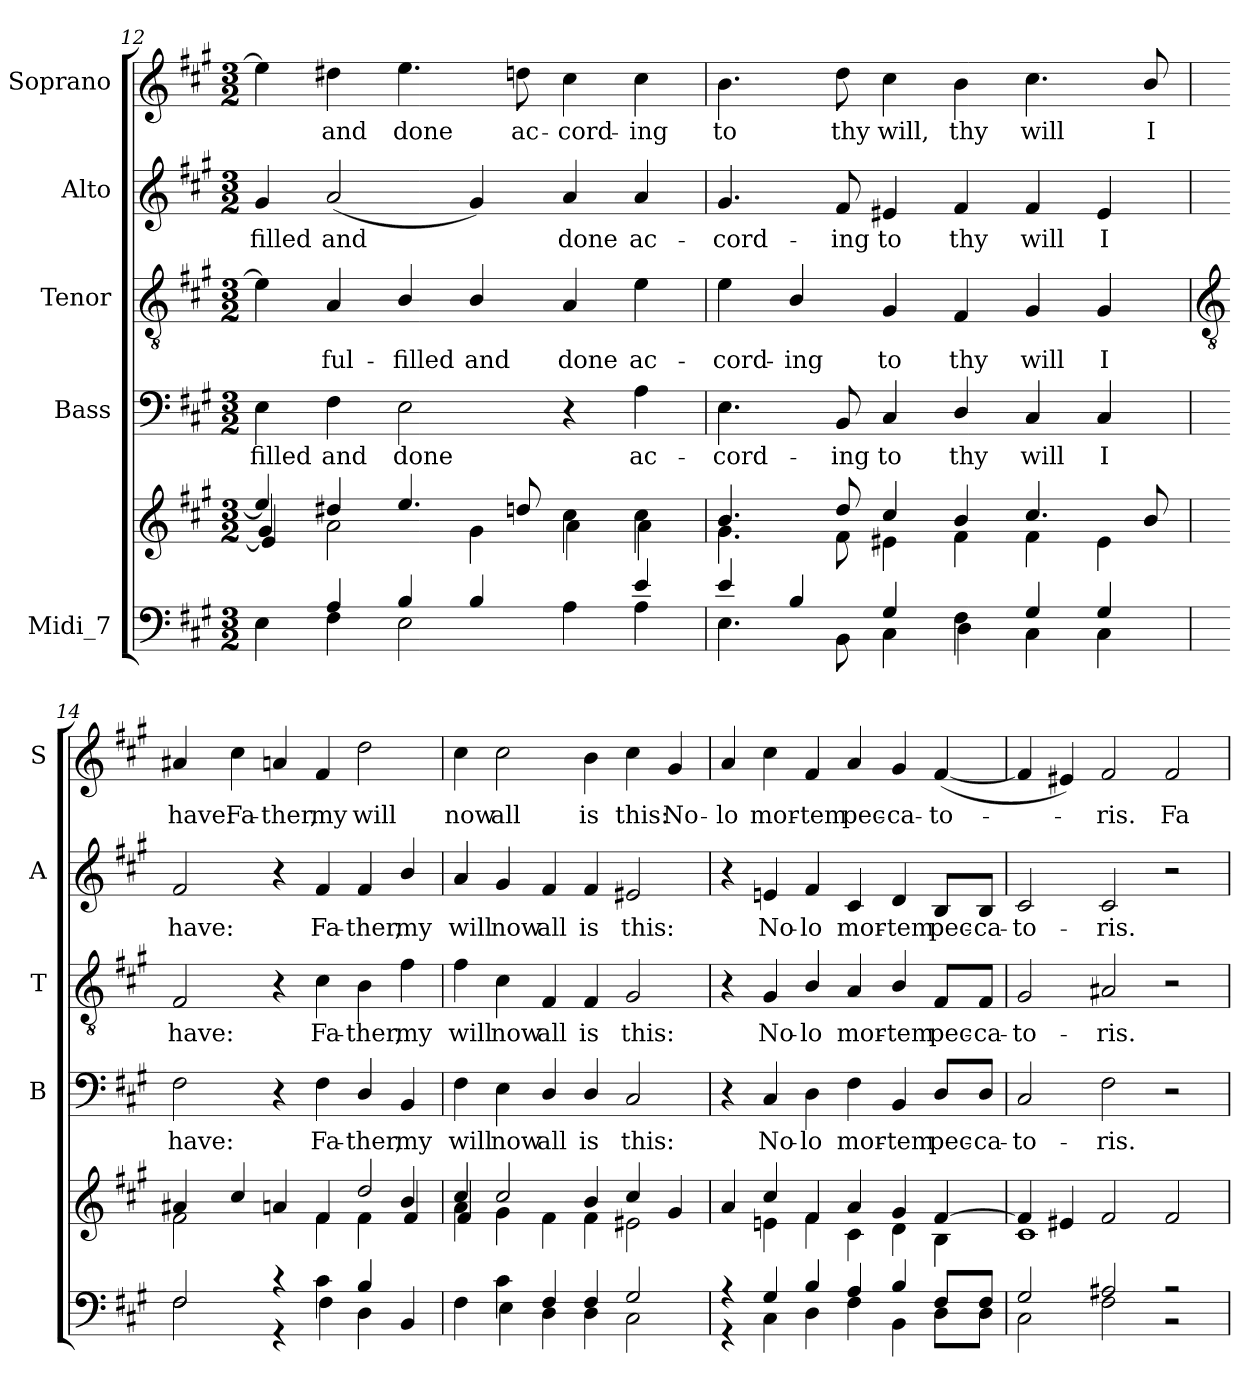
**kern	**kern	**kern	**text	**kern	**text	**kern	**text	**kern	**text
*part5	*part5	*part4	*part4	*part3	*part3	*part2	*part2	*part1	*part1
*staff6	*staff5	*staff4	*staff4	*staff3	*staff3	*staff2	*staff2	*staff1	*staff1
*I"Midi_7	*	*I"Bass	*	*I"Tenor	*	*I"Alto	*	*I"Soprano	*
*	*	*I'B	*	*I'T	*	*I'A	*	*I'S	*
*clefF4	*clefG2	*clefF4	*	*clefGv2	*	*clefG2	*	*clefG2	*
*k[f#c#g#]	*k[f#c#g#]	*k[f#c#g#]	*	*k[f#c#g#]	*	*k[f#c#g#]	*	*k[f#c#g#]	*
*A:	*A:	*A:	*	*A:	*	*A:	*	*A:	*
*M3/2	*M3/2	*M3/2	*	*M3/2	*	*M3/2	*	*M3/2	*
=12	=12	=12	=12	=12	=12	=12	=12	=12	=12
*^	*^	*	*	*	*	*	*	*	*
*	*	*	*^	*	*	*	*	*	*	*	*
!	!	!	!	!	!	!LO:LY:b	!	!	!	!LO:LY:b	!	!
4ryy	4E	4ee/]	4g#/	4e]	4E	-filled	4e]	.	4g#	-filled	4ee]	.
!	!	!	!	!	!	!LO:LY:b	!	!LO:LY:b	!	!LO:LY:b	!	!LO:LY:b
4A	4F#	4dd#X/	2a\	1ryy	4F#	and	4A	ful-	(<2a	and	4dd#X	and
!	!	!	!	!	!	!LO:LY:b	!	!LO:LY:b	!	!	!	!LO:LY:b
4B/	2E	4.ee/	.	.	2E	done	4B/	-filled	.	.	4.ee	done
!	!	!	!	!	!	!	!	!LO:LY:b	!	!	!	!
4B/	.	.	4g#\	.	.	.	4B/	and	4g#)	.	.	.
!	!	!	!	!	!	!	!	!	!	!	!	!LO:LY:b
.	.	8ddn/	.	.	.	.	.	.	.	.	8ddn\	ac-
!	!	!	!	!	!	!	!	!LO:LY:b	!	!LO:LY:b	!	!LO:LY:b
4A	4ryy	4cc#\	4a\	.	4r	.	4A	done	4a	done	4cc#\	-cord-
!	!	!	!	!	!	!LO:LY:b	!	!LO:LY:b	!	!LO:LY:b	!	!LO:LY:b
4e	4A	4cc#\	4a\	4ryy	4A	ac-	4e	ac-	4a	ac-	4cc#\	-ing
=13	=13	=13	=13	=13	=13	=13	=13	=13	=13	=13	=13	=13
!	!	!	!	!	!	!LO:LY:b	!	!LO:LY:b	!	!LO:LY:b	!	!LO:LY:b
*	*	*	*v	*v	*	*	*	*	*	*	*	*
4e/	4.E\	4.b/	4.g#	4.E\	-cord-	4e	-cord-	4.g#	-cord-	4.b\	to
!	!	!	!	!	!	!	!LO:LY:b	!	!	!	!
4B/	.	.	.	.	.	4B/	-ing	.	.	.	.
!	!	!	!	!	!LO:LY:b	!	!	!	!LO:LY:b	!	!LO:LY:b
.	8BB\	8dd	8f#\	8BB	-ing	.	.	8f#	-ing	8dd	thy
!	!	!	!	!	!LO:LY:b	!	!LO:LY:b	!	!LO:LY:b	!	!LO:LY:b
4G#	4C#\	4cc#/	4e#X	4C#	to	4G#	to	4e#X	to	4cc#\	will,
!	!	!	!	!	!LO:LY:b	!	!LO:LY:b	!	!LO:LY:b	!	!LO:LY:b
4F#\	4D	4b/	4f#	4D/	thy	4F#	thy	4f#	thy	4b\	thy
!	!	!	!	!	!LO:LY:b	!	!LO:LY:b	!	!LO:LY:b	!	!LO:LY:b
4G#	4C#\	4.cc#/	4f#\	4C#	will	4G#	will	4f#	will	4.cc#\	will
!	!	!	!	!	!LO:LY:b	!	!LO:LY:b	!	!LO:LY:b	!	!
4G#	4C#\	.	4e#\	4C#	I	4G#	I	4e#	I	.	.
!	!	!	!	!	!	!	!	!	!	!	!LO:LY:b
.	.	8b/	.	.	.	.	.	.	.	8b/	I
*	*	*v	*v	*	*	*	*	*	*	*	*
!!LO:LB:g=z
=14	=14	=14	=14	=14	=14	=14	=14	=14	=14	=14
*	*	*	*	*	*clefGv2	*	*	*	*	*
*	*	*^	*	*	*	*	*	*	*	*
*	*	*	*^	*	*	*	*	*	*	*	*
!	!	!	!	!	!	!LO:LY:b	!	!LO:LY:b	!	!LO:LY:b	!	!LO:LY:b
2F#	2F#	4a#X	2f#\	4ryy	2F#	have:	2F#	have:	2f#	have:	4a#X	have:
!	!	!	!	!	!	!	!	!	!	!	!	!LO:LY:b
*	*	*	*v	*v	*	*	*	*	*	*	*	*
.	.	4cc#/	.	.	.	.	.	.	.	4cc#\	Fa-
!	!	!	!	!	!	!	!	!	!	!	!LO:LY:b
4r	4r	4an	4ryy	4r	.	4r	.	4r	.	4an	-ther,
!	!	!	!	!	!LO:LY:b	!	!LO:LY:b	!	!LO:LY:b	!	!LO:LY:b
4c#\	4F#	4f#	4f#	4F#	Fa-	4c#\	Fa-	4f#	Fa-	4f#	my
!	!	!	!	!	!LO:LY:b	!	!LO:LY:b	!	!LO:LY:b	!	!LO:LY:b
4B	4D\	2dd/	4f#\	4D/	-ther,	4B	-ther,	4f#	-ther,	2dd	will
*	*	*	*^	*	*	*	*	*	*	*	*
!	!	!	!	!	!	!LO:LY:b	!	!LO:LY:b	!	!LO:LY:b	!	!
4ryy	4BB	.	4b/	4f#/	4BB	my	4f#	my	4b/	my	.	.
=15	=15	=15	=15	=15	=15	=15	=15	=15	=15	=15	=15	=15
!	!	!	!	!	!	!LO:LY:b	!	!LO:LY:b	!	!LO:LY:b	!	!LO:LY:b
4ryy	4F#	4cc#/	4a	4f#	4F#	will	4f#	will	4a	will	4cc#\	now
!	!	!	!	!	!	!LO:LY:b	!	!LO:LY:b	!	!LO:LY:b	!	!LO:LY:b
4c#\	4E\	2cc#/	4g#\	1ryy	4E\	now	4c#\	now	4g#	now	2cc#\	all
!	!	!	!	!	!	!LO:LY:b	!	!LO:LY:b	!	!LO:LY:b	!	!
4F#	4D\	.	4f#\	.	4D/	all	4F#	all	4f#	all	.	.
!	!	!	!	!	!	!LO:LY:b	!	!LO:LY:b	!	!LO:LY:b	!	!LO:LY:b
4F#	4D\	4b/	4f#	.	4D/	is	4F#	is	4f#	is	4b	is
!	!	!	!	!	!	!LO:LY:b	!	!LO:LY:b	!	!LO:LY:b	!	!LO:LY:b
2G#	2C#\	4cc#/	2e#X\	.	2C#	this:	2G#	this:	2e#X	this:	4cc#\	this:
!	!	!	!	!	!	!	!	!	!	!	!	!LO:LY:b
.	.	4g#	.	4ryy	.	.	.	.	.	.	4g#	No-
=16	=16	=16	=16	=16	=16	=16	=16	=16	=16	=16	=16	=16
!	!	!	!	!	!	!	!	!	!	!	!	!LO:LY:b
*	*	*	*v	*v	*	*	*	*	*	*	*	*
4r	4r	4a	4ryy	4r	.	4r	.	4r	.	4a	-lo
!	!	!	!	!	!LO:LY:b	!	!LO:LY:b	!	!LO:LY:b	!	!LO:LY:b
4G#	4C#\	4cc#/	4en	4C#	No-	4G#	No-	4en	No-	4cc#\	mor-
!	!	!	!	!	!LO:LY:b	!	!LO:LY:b	!	!LO:LY:b	!	!LO:LY:b
4B	4D\	4f#	4f#	4D	-lo	4B/	-lo	4f#	-lo	4f#	-tem
!	!	!	!	!	!LO:LY:b	!	!LO:LY:b	!	!LO:LY:b	!	!LO:LY:b
4A	4F#	4a	4c#	4F#	mor-	4A	mor-	4c#	mor-	4a	pec-
!	!	!	!	!	!LO:LY:b	!	!LO:LY:b	!	!LO:LY:b	!	!LO:LY:b
4B	4BB\	4g#	4d	4BB	-tem	4B/	-tem	4d	-tem	4g#	-ca-
!	!	!	!	!	!LO:LY:b	!	!LO:LY:b	!	!LO:LY:b	!	!LO:LY:b
8F#L	8D\L	[4f#	4B	8D/L	pec-	8F#/L	pec-	8B/L	pec-	(<[4f#	-to-
!	!	!	!	!	!LO:LY:b	!	!LO:LY:b	!	!LO:LY:b	!	!
8F#J	8D\J	.	.	8D/J	-ca-	8F#/J	-ca-	8B/J	-ca-	.	.
=17	=17	=17	=17	=17	=17	=17	=17	=17	=17	=17	=17
!	!	!	!	!	!LO:LY:b	!	!LO:LY:b	!	!LO:LY:b	!	!
2G#	2C#\	4f#]	1c#	2C#	-to-	2G#	-to-	2c#	-to-	4f#]	.
.	.	4e#X	.	.	.	.	.	.	.	4e#X)	.
!	!	!	!	!	!LO:LY:b	!	!LO:LY:b	!	!LO:LY:b	!	!LO:LY:b
2A#X	2F#	2f#	.	2F#	-ris.	2A#X	-ris.	2c#	-ris.	2f#	ris.
!	!	!	!	!	!	!	!	!	!	!	!LO:LY:b
2r	2r	2f#	2ryy	2r	.	2r	.	2r	.	2f#	Fa-
*v	*v	*	*	*	*	*	*	*	*	*	*
*	*v	*v	*	*	*	*	*	*	*	*
=	=	=	=	=	=	=	=	=	=
*-	*-	*-	*-	*-	*-	*-	*-	*-	*-
